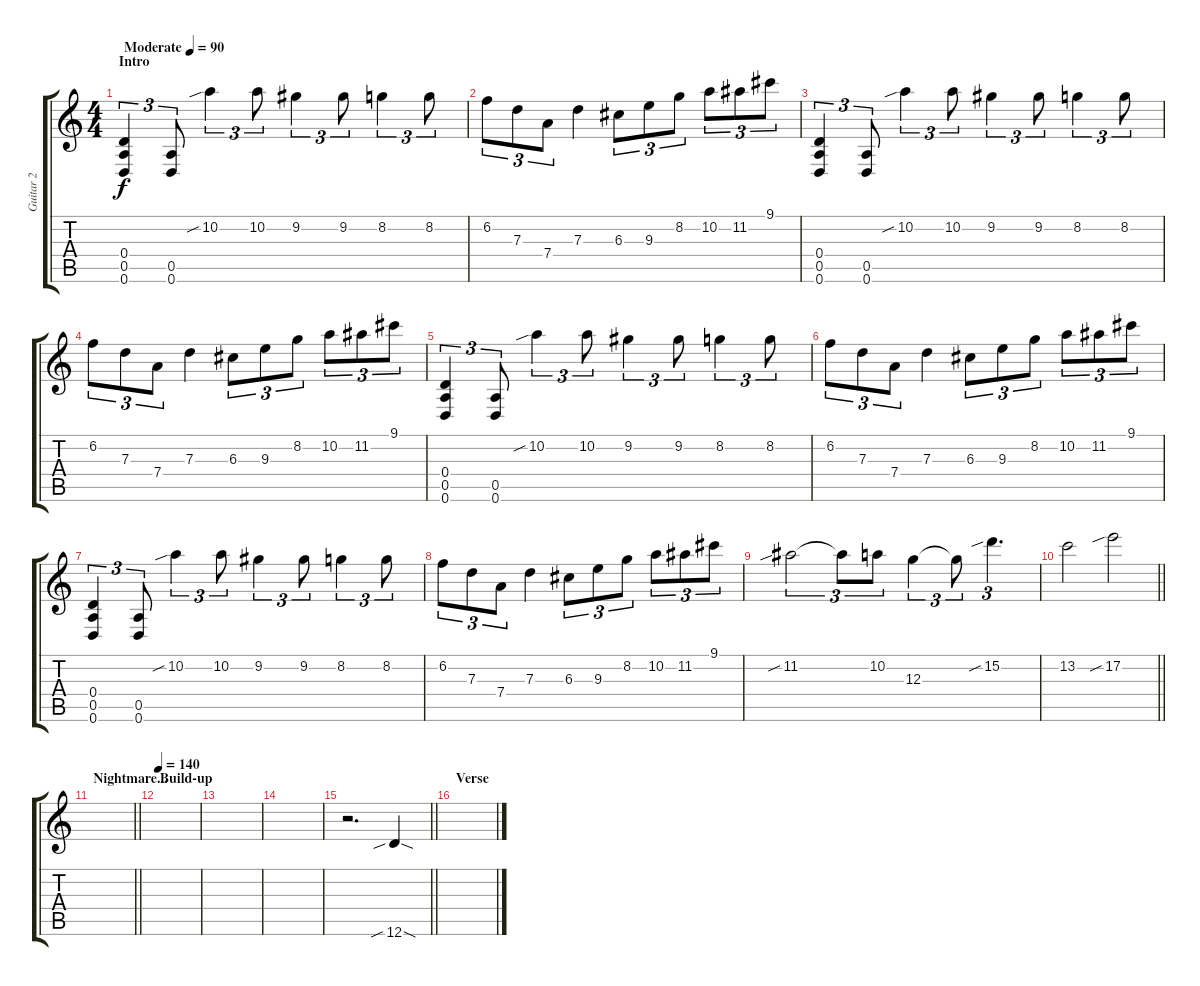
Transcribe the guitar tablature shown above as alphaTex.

\track ("Guitar 2" "Guitar 2") {instrument distortionguitar}
\staff {score tabs}
\tuning (E4 B3 G3 D3 A2 D2) {hide}
\ts (4 4)
\section ("" "Intro")
\tempo (90 "Moderate")
\clef g2
\ks c
(0.4 0.5 0.6).4{tu (3 2) dy f instrument distortionguitar} (0.5 0.6).8{tu (3 2)} 10.2{sib}.4{tu (3 2)} 10.2.8{tu (3 2)} 9.2.4{tu (3 2)} 9.2.8{tu (3 2)} 8.2.4{tu (3 2)} 8.2.8{tu (3 2)} |
6.2.8{tu (3 2)} 7.3.8{tu (3 2)} 7.4.8{tu (3 2)} 7.3.4 6.3.8{tu (3 2)} 9.3.8{tu (3 2)} 8.2.8{tu (3 2)} 10.2.8{tu (3 2)} 11.2.8{tu (3 2)} 9.1.8{tu (3 2)} |
(0.4 0.5 0.6).4{tu (3 2)} (0.5 0.6).8{tu (3 2)} 10.2{sib}.4{tu (3 2)} 10.2.8{tu (3 2)} 9.2.4{tu (3 2)} 9.2.8{tu (3 2)} 8.2.4{tu (3 2)} 8.2.8{tu (3 2)} |
6.2.8{tu (3 2)} 7.3.8{tu (3 2)} 7.4.8{tu (3 2)} 7.3.4 6.3.8{tu (3 2)} 9.3.8{tu (3 2)} 8.2.8{tu (3 2)} 10.2.8{tu (3 2)} 11.2.8{tu (3 2)} 9.1.8{tu (3 2)} |
(0.4 0.5 0.6).4{tu (3 2)} (0.5 0.6).8{tu (3 2)} 10.2{sib}.4{tu (3 2)} 10.2.8{tu (3 2)} 9.2.4{tu (3 2)} 9.2.8{tu (3 2)} 8.2.4{tu (3 2)} 8.2.8{tu (3 2)} |
6.2.8{tu (3 2)} 7.3.8{tu (3 2)} 7.4.8{tu (3 2)} 7.3.4 6.3.8{tu (3 2)} 9.3.8{tu (3 2)} 8.2.8{tu (3 2)} 10.2.8{tu (3 2)} 11.2.8{tu (3 2)} 9.1.8{tu (3 2)} |
(0.4 0.5 0.6).4{tu (3 2)} (0.5 0.6).8{tu (3 2)} 10.2{sib}.4{tu (3 2)} 10.2.8{tu (3 2)} 9.2.4{tu (3 2)} 9.2.8{tu (3 2)} 8.2.4{tu (3 2)} 8.2.8{tu (3 2)} |
6.2.8{tu (3 2)} 7.3.8{tu (3 2)} 7.4.8{tu (3 2)} 7.3.4 6.3.8{tu (3 2)} 9.3.8{tu (3 2)} 8.2.8{tu (3 2)} 10.2.8{tu (3 2)} 11.2.8{tu (3 2)} 9.1.8{tu (3 2)} |
11.2{sib}.2{tu (3 2)} 11.2{t}.8{tu (3 2)} 10.2.8{tu (3 2)} 12.3.4{tu (3 2)} 12.3{t}.8{tu (3 2)} 15.2{sib}.4{d tu (3 2)} |
\barLineRight lightlight
13.2.2 17.2{sib}.2 |
\section ("" "Nightmare...")
\barLineRight lightlight
|
\section ("" "Build-up")
\tempo 140
|
|
|
\barLineRight lightlight
r.2{d} 12.6{sib sod}.4 |
\section ("" "Verse")
